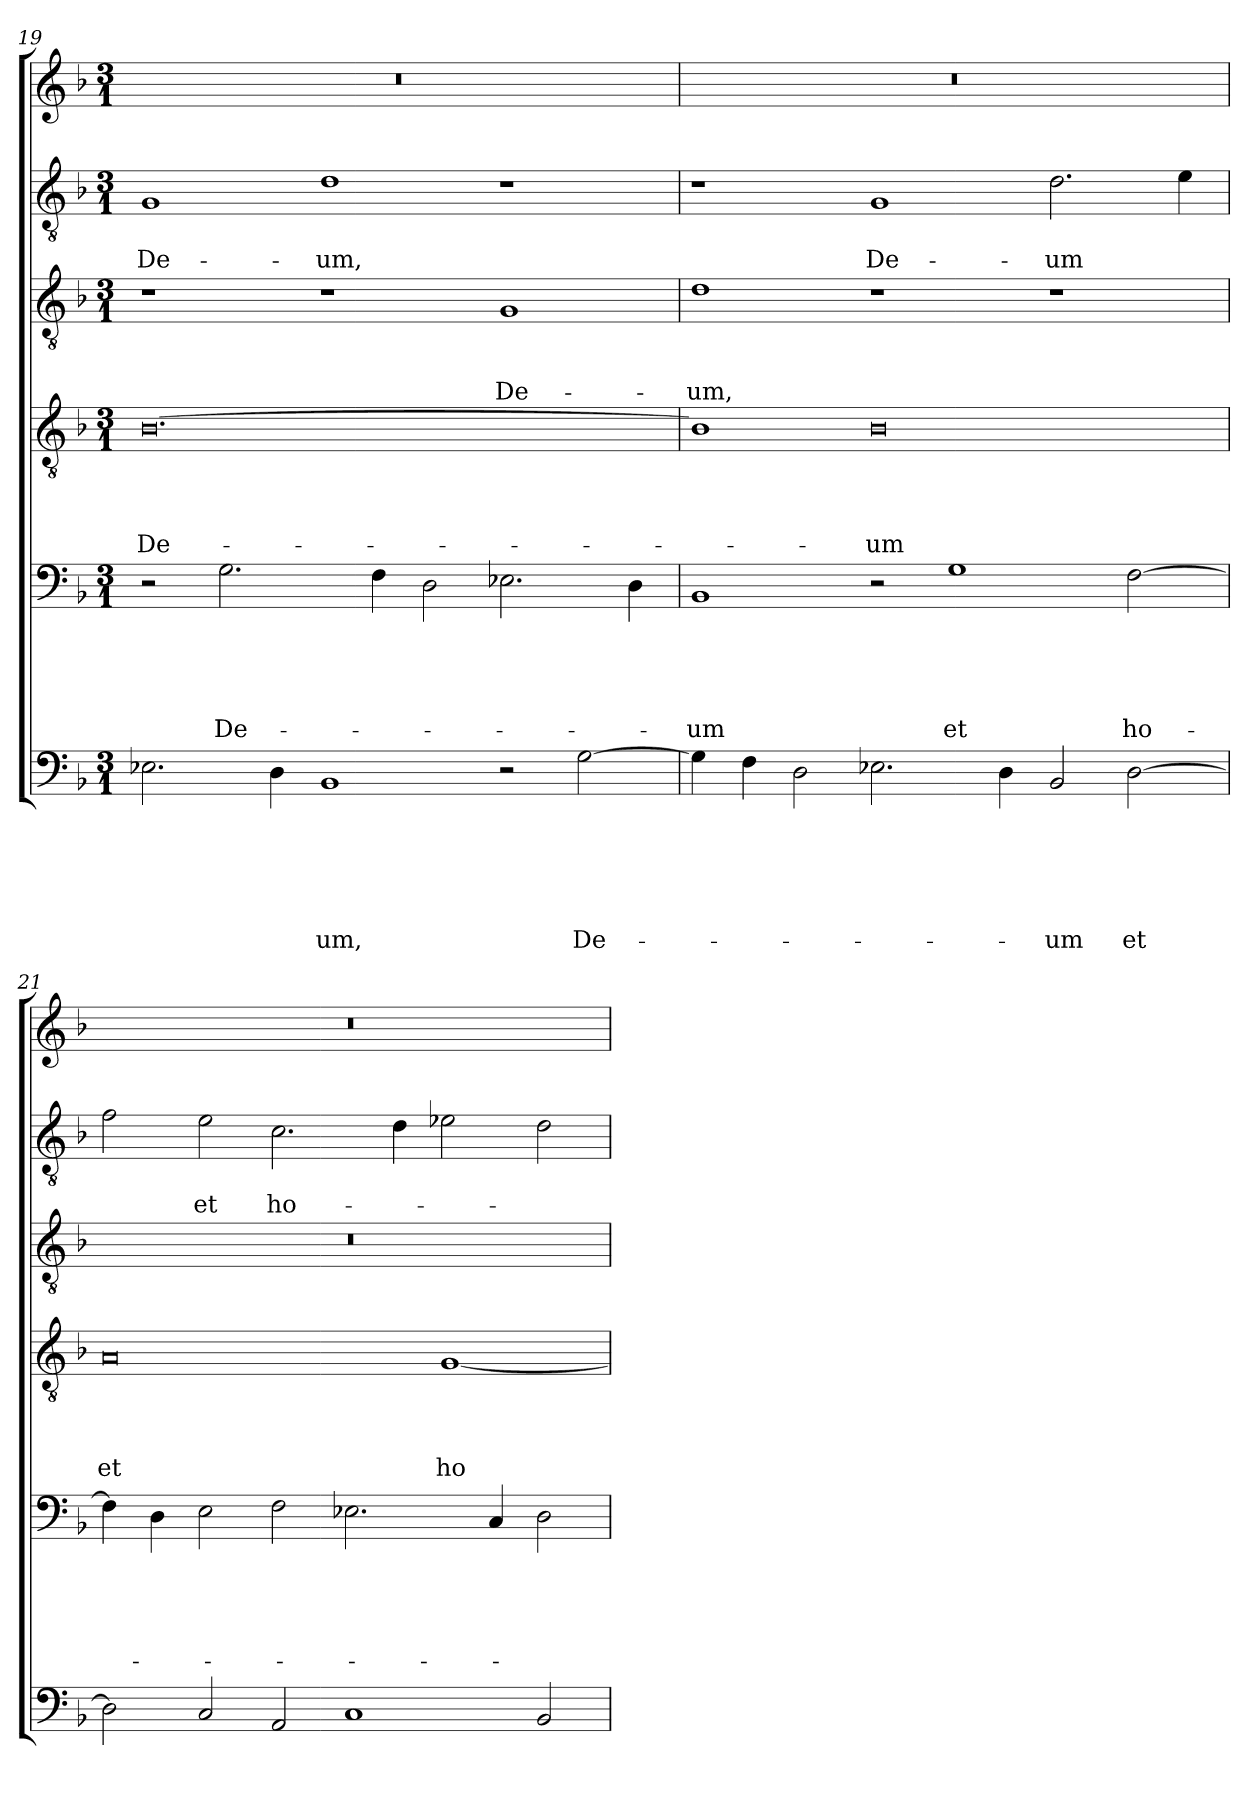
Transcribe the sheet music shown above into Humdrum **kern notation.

**kern	**text	**text	**text	**text	**text	**text	**kern	**text	**text	**text	**text	**text	**kern	**text	**text	**text	**text	**kern	**text	**text	**text	**kern	**text	**text	**kern
*part6	*part6	*part6	*part6	*part6	*part6	*part6	*part5	*part5	*part5	*part5	*part5	*part5	*part4	*part4	*part4	*part4	*part4	*part3	*part3	*part3	*part3	*part2	*part2	*part2	*part1
*staff6	*staff6	*staff6	*staff6	*staff6	*staff6	*staff6	*staff5	*staff5	*staff5	*staff5	*staff5	*staff5	*staff4	*staff4	*staff4	*staff4	*staff4	*staff3	*staff3	*staff3	*staff3	*staff2	*staff2	*staff2	*staff1
*clefF4	*	*	*	*	*	*	*clefF4	*	*	*	*	*	*clefGv2	*	*	*	*	*clefGv2	*	*	*	*clefGv2	*	*	*clefG2
*k[b-]	*	*	*	*	*	*	*k[b-]	*	*	*	*	*	*k[b-]	*	*	*	*	*k[b-]	*	*	*	*k[b-]	*	*	*k[b-]
*F:	*	*	*	*	*	*	*F:	*	*	*	*	*	*F:	*	*	*	*	*F:	*	*	*	*F:	*	*	*F:
*M3/1	*	*	*	*	*	*	*M3/1	*	*	*	*	*	*M3/1	*	*	*	*	*M3/1	*	*	*	*M3/1	*	*	*M3/1
=19	=19	=19	=19	=19	=19	=19	=19	=19	=19	=19	=19	=19	=19	=19	=19	=19	=19	=19	=19	=19	=19	=19	=19	=19	=19
!	!	!	!	!	!	!	!	!	!	!	!	!	!	!	!	!	!LO:LY:b	!	!	!	!	!	!	!LO:LY:b	!
2.E-X\	.	.	.	.	.	.	2r	.	.	.	.	.	[0.B-	.	.	.	De-	1r	.	.	.	1G	.	De-	0.r
!	!	!	!	!	!	!	!	!	!	!	!	!LO:LY:b	!	!	!	!	!	!	!	!	!	!	!	!	!
.	.	.	.	.	.	.	2.G\	.	.	.	.	De-	.	.	.	.	.	.	.	.	.	.	.	.	.
4D\	.	.	.	.	.	.	.	.	.	.	.	.	.	.	.	.	.	.	.	.	.	.	.	.	.
!	!	!	!	!	!	!LO:LY:b	!	!	!	!	!	!	!	!	!	!	!	!	!	!	!	!	!	!LO:LY:b	!
1BB-	.	.	.	.	.	-um,	.	.	.	.	.	.	.	.	.	.	.	1r	.	.	.	1d	.	-um,	.
.	.	.	.	.	.	.	4F\	.	.	.	.	.	.	.	.	.	.	.	.	.	.	.	.	.	.
.	.	.	.	.	.	.	2D\	.	.	.	.	.	.	.	.	.	.	.	.	.	.	.	.	.	.
!	!	!	!	!	!	!	!	!	!	!	!	!	!	!	!	!	!	!	!	!	!LO:LY:b	!	!	!	!
2r	.	.	.	.	.	.	2.E-X\	.	.	.	.	.	.	.	.	.	.	1G	.	.	De-	1r	.	.	.
!	!	!	!	!	!	!LO:LY:b	!	!	!	!	!	!	!	!	!	!	!	!	!	!	!	!	!	!	!
[2G\	.	.	.	.	.	De-	.	.	.	.	.	.	.	.	.	.	.	.	.	.	.	.	.	.	.
.	.	.	.	.	.	.	4D\	.	.	.	.	.	.	.	.	.	.	.	.	.	.	.	.	.	.
=20	=20	=20	=20	=20	=20	=20	=20	=20	=20	=20	=20	=20	=20	=20	=20	=20	=20	=20	=20	=20	=20	=20	=20	=20	=20
!	!	!	!	!	!	!	!	!	!	!	!	!LO:LY:b	!	!	!	!	!	!	!	!	!LO:LY:b	!	!	!	!
4G\]	.	.	.	.	.	.	1BB-	.	.	.	.	-um	1B-]	.	.	.	.	1d	.	.	-um,	1r	.	.	0.r
4F\	.	.	.	.	.	.	.	.	.	.	.	.	.	.	.	.	.	.	.	.	.	.	.	.	.
2D\	.	.	.	.	.	.	.	.	.	.	.	.	.	.	.	.	.	.	.	.	.	.	.	.	.
!	!	!	!	!	!	!	!	!	!	!	!	!	!	!	!	!	!LO:LY:b	!	!	!	!	!	!	!LO:LY:b	!
2.E-X\	.	.	.	.	.	.	2r	.	.	.	.	.	0B-	.	.	.	-um	1r	.	.	.	1G	.	De-	.
!	!	!	!	!	!	!	!	!	!	!	!	!LO:LY:b	!	!	!	!	!	!	!	!	!	!	!	!	!
.	.	.	.	.	.	.	1G	.	.	.	.	et	.	.	.	.	.	.	.	.	.	.	.	.	.
4D\	.	.	.	.	.	.	.	.	.	.	.	.	.	.	.	.	.	.	.	.	.	.	.	.	.
!	!	!	!	!	!	!LO:LY:b	!	!	!	!	!	!	!	!	!	!	!	!	!	!	!	!	!	!LO:LY:b	!
2BB-/	.	.	.	.	.	-um	.	.	.	.	.	.	.	.	.	.	.	1r	.	.	.	2.d\	.	-um	.
!	!	!	!	!	!	!LO:LY:b	!	!	!	!	!	!LO:LY:b	!	!	!	!	!	!	!	!	!	!	!	!	!
[2D\	.	.	.	.	.	et	[2F\	.	.	.	.	ho-	.	.	.	.	.	.	.	.	.	.	.	.	.
.	.	.	.	.	.	.	.	.	.	.	.	.	.	.	.	.	.	.	.	.	.	4e\	.	.	.
=21	=21	=21	=21	=21	=21	=21	=21	=21	=21	=21	=21	=21	=21	=21	=21	=21	=21	=21	=21	=21	=21	=21	=21	=21	=21
!	!	!	!	!	!	!	!	!	!	!	!	!	!	!	!	!	!LO:LY:b	!	!	!	!	!	!	!	!
2D\]	.	.	.	.	.	.	4F\]	.	.	.	.	.	0A	.	.	.	et	0.r	.	.	.	2f\	.	.	0.r
.	.	.	.	.	.	.	4D\	.	.	.	.	.	.	.	.	.	.	.	.	.	.	.	.	.	.
!	!	!	!	!	!	!	!	!	!	!	!	!	!	!	!	!	!	!	!	!	!	!	!	!LO:LY:b	!
2C/	.	.	.	.	.	.	2E\	.	.	.	.	.	.	.	.	.	.	.	.	.	.	2e\	.	et	.
!	!	!	!	!	!	!	!	!	!	!	!	!	!	!	!	!	!	!	!	!	!	!	!	!LO:LY:b	!
2AA/	.	.	.	.	.	.	2F\	.	.	.	.	.	.	.	.	.	.	.	.	.	.	2.c\	.	ho-	.
1C	.	.	.	.	.	.	2.E-X\	.	.	.	.	.	.	.	.	.	.	.	.	.	.	.	.	.	.
.	.	.	.	.	.	.	.	.	.	.	.	.	.	.	.	.	.	.	.	.	.	4d\	.	.	.
!	!	!	!	!	!	!	!	!	!	!	!	!	!	!	!	!	!LO:LY:b	!	!	!	!	!	!	!	!
.	.	.	.	.	.	.	.	.	.	.	.	.	[1G	.	.	.	ho-	.	.	.	.	2e-X\	.	.	.
.	.	.	.	.	.	.	4C/	.	.	.	.	.	.	.	.	.	.	.	.	.	.	.	.	.	.
2BB-/	.	.	.	.	.	.	2D\	.	.	.	.	.	.	.	.	.	.	.	.	.	.	2d\	.	.	.
=	=	=	=	=	=	=	=	=	=	=	=	=	=	=	=	=	=	=	=	=	=	=	=	=	=
*-	*-	*-	*-	*-	*-	*-	*-	*-	*-	*-	*-	*-	*-	*-	*-	*-	*-	*-	*-	*-	*-	*-	*-	*-	*-
